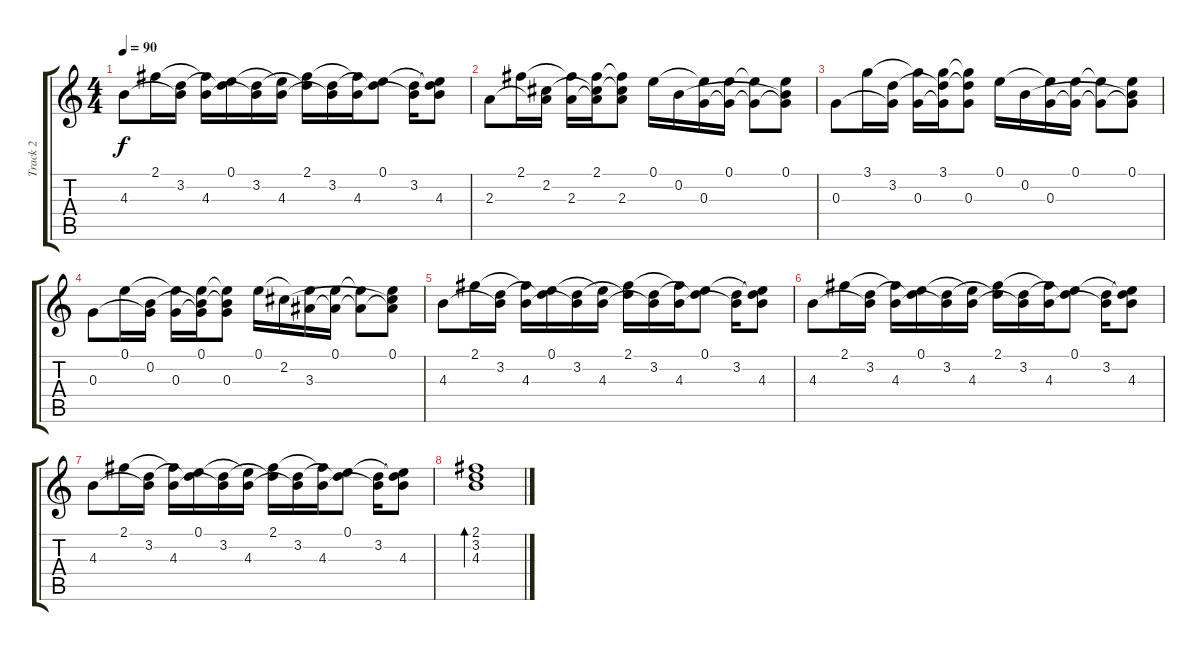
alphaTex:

\track ("Track 2" "Track 2") {instrument acousticguitarsteel}
\staff {score tabs}
\tuning (E4 B3 G3 D3 A2 E2) {hide}
\ts (4 4)
\tempo 90
\clef g2
\ks c
4.3.8{dy f} 2.1.16 (3.2 4.3{t}).16 (2.1{t} 4.3).16 (0.1 3.2{t}).16 (3.2 4.3{t}).16 (0.1{t} 4.3).16 (2.1 3.2{t}).16 (3.2 4.3{t}).16 (2.1{t} 4.3).16 (0.1 3.2{t}).8 (3.2 4.3{t}).16 (0.1{t} 3.2{t} 4.3).8 |
2.3.8 2.1.16 (2.2 2.3{t}).16 (2.1{t} 2.3).16 (2.1 2.2{t} 2.3{t}).16 (2.1{t} 2.2{t} 2.3).8 0.1.16 0.2.16 (0.1{t} 0.3).16 (0.1 0.3{t}).16 (0.1{t} 0.3{t}).8 (0.1 0.2{t} 0.3{t}).8 |
0.3.8 3.1.16 (3.2 0.3{t}).16 (3.1{t} 0.3).16 (3.1 3.2{t} 0.3{t}).16 (3.1{t} 3.2{t} 0.3).8 0.1.16 0.2.16 (0.1{t} 0.3).16 (0.1 0.3{t}).16 (0.1{t} 0.3{t}).8 (0.1 0.2{t} 0.3{t}).8 |
0.3.8 0.1.16 (0.2 0.3{t}).16 (0.1{t} 0.3).16 (0.1 0.2{t} 0.3{t}).16 (0.1{t} 0.2{t} 0.3).8 0.1.16 2.2.16 (0.1{t} 3.3).16 (0.1 3.3{t}).16 (0.1{t} 3.3{t}).8 (0.1 2.2{t} 3.3{t}).8 |
4.3.8 2.1.16 (3.2 4.3{t}).16 (2.1{t} 4.3).16 (0.1 3.2{t}).16 (3.2 4.3{t}).16 (0.1{t} 4.3).16 (2.1 3.2{t}).16 (3.2 4.3{t}).16 (2.1{t} 4.3).16 (0.1 3.2{t}).8 (3.2 4.3{t}).16 (0.1{t} 3.2{t} 4.3).8 |
4.3.8 2.1.16 (3.2 4.3{t}).16 (2.1{t} 4.3).16 (0.1 3.2{t}).16 (3.2 4.3{t}).16 (0.1{t} 4.3).16 (2.1 3.2{t}).16 (3.2 4.3{t}).16 (2.1{t} 4.3).16 (0.1 3.2{t}).8 (3.2 4.3{t}).16 (0.1{t} 3.2{t} 4.3).8 |
4.3.8 2.1.16 (3.2 4.3{t}).16 (2.1{t} 4.3).16 (0.1 3.2{t}).16 (3.2 4.3{t}).16 (0.1{t} 4.3).16 (2.1 3.2{t}).16 (3.2 4.3{t}).16 (2.1{t} 4.3).16 (0.1 3.2{t}).8 (3.2 4.3{t}).16 (0.1{t} 3.2{t} 4.3).8 |
(2.1 3.2 4.3).1{bd 60}
